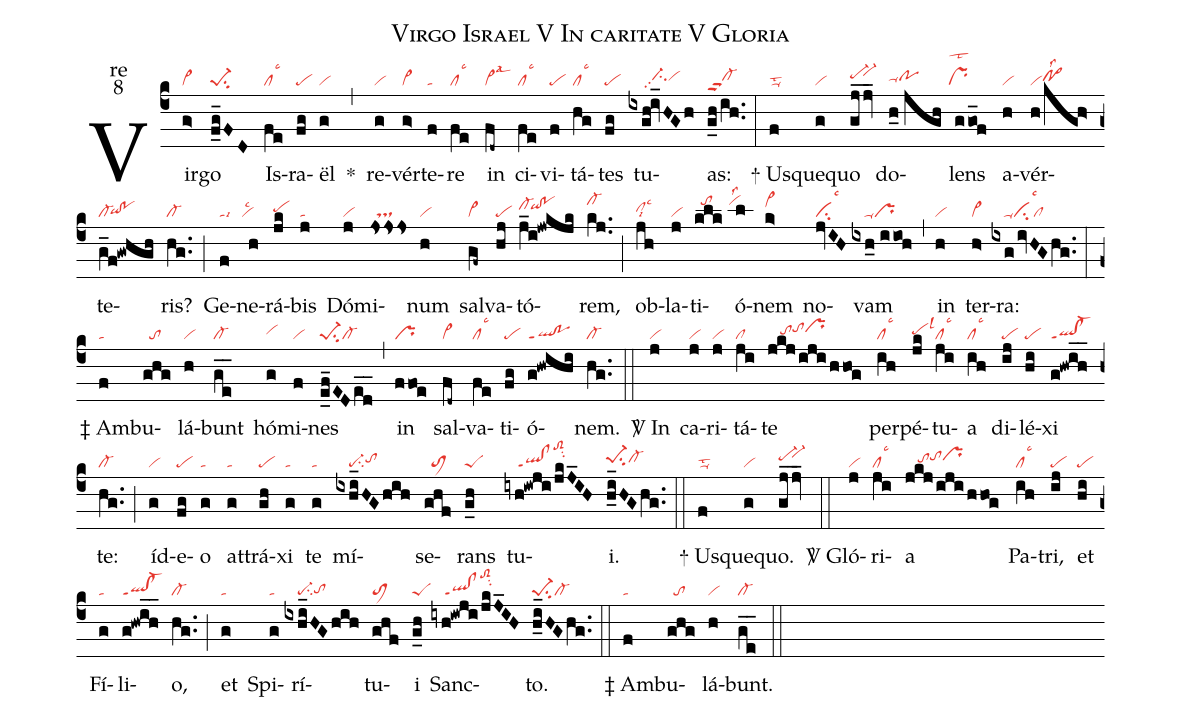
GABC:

name:Virgo Israel V In caritate V Gloria;
office-part:re;
mode:8;
nabc-lines:1;
%%
(c4) Vir(g>|vi>)go(f_g_FD|pe-1su2) Is(fe|cllsc3)ra(fg|pe)ël(g|vi) <sp>*</sp>(,) re(g|vi)vér(g>|vi>)te(f|ta)re(fe|cllsc3) in(fd~|vi>lsal3) ci(fe|cllsc3)vi(f|pe)tá(hg|cllsc3)tes(fg|pe) tu(ixgh!iv_HGh|///////ci-hhpp2vihh)as:(g_h/ih..|cl-hhppu2) (:)

<sp>+</sp> Us(f|ta-lst2)que(g|vi)quo(gj_jv_|pe-hi``vi-hj) do(h_0//jgh|ta-hhpohh)lens(ggo_f|``prlst2) a(h|vi)vér(h/kgh>|vipo>hhlss2)te(g_f!gwhgh|cl-`qihg!pohg)ris?(hg..|cl-) (;) Ge(f|talsi3)ne(h|``vilsc2)rá(jk|pehh)bis(j|ta) Dó(j|vi)mi(jsss|//ts)num(h|vi) sal(gf~|vi>)va(hj|pe)tó(j_i!jwkjk|cl-hi`qihi!pohi)rem,(kj..|cl-hk) (;) ob(jh|clhhlsc3lsi8)la(j|vi)ti(klk|//tohk)ó(l|``vihklss2)nem(k>|vi>hj) no(jvIH|cilsc3)vam(ixh_0//iioh|////ta-pr) (,) in(h|vi) ter(h>|vi>)ra:(ixg/ivHGhg..|////ta-cilsc3`cl) (:)

<sp>‡</sp> Am(f|ta)bu(ghg|//to)lá(h|vi)bunt(ge__|cl-) hó(g|vihh)mi(f|vi)nes(e_f_EDed__|pe-1su2cl-) (,) in(ffoe|pr) sal(fd~|vi>)va(fe|cllsc3)ti(fg|pe)ó(g!hwihi|ql!poppt1)nem.(hg..|cl-) (::)

<sp>V/</sp> In(j|vi) ca(j|vi)ri(j|vi)tá(ji|cl)te(jkj/iji/hhog|////tohhtohiprhi) per(ih|cllsc3)pé(jk|pehhlsl3)tu(ji|cllsc3)a(ih|cllsc3) di(ij|pe)lé(hi|pe)xi(g!hwih__|ql!cl-ppt1) te:(hg..|cl-) (;) íd(g|vi)e(fg|pe)o(g|ta) at(g|ta)trá(gh|pe)xi(g|ta) te(g|ta) mí(ixhi_HGhih|////pe-su2tohh)se(ghf|//toM1)rans(g_h|peS) tu(iyh!iwji/jkJ_IH|////ql!clppt1toS2hmsu2)i.(h_i_HGhg..|pe-1hhsu2cl-hh) (::)

<sp>+</sp> Us(f|ta-lst2)que(g|vi)quo.(gj_jv_|pe-hi``vi-hj) (::)

<sp>V/</sp> Gló(j|vi)ri(ji|cllsc3)a(jkj/iji/hhog|////tohhtohiprhi) Pa(ih|cllsc3)tri,(ij|pe) et(hi|pe) Fí(g|ta)li(g!hwih__|ql!cl-ppt1)o,(hg..|cl-) (;) et(g|ta) Spi(g|ta)rí(ixhi_HG/hih|////pe-su2tohg)tu(ghf|toM1)i(g_h|peS) Sanc(iyh!iwji/jkJ_IH|////ql!clppt1toS2hmsu2)to.(h_i_HGhg..|pe-1su2cl-) (::)

<sp>‡</sp> Am(f|ta)bu(ghg|//to)lá(h|vi)bunt.(ge__|cl-) (::)
